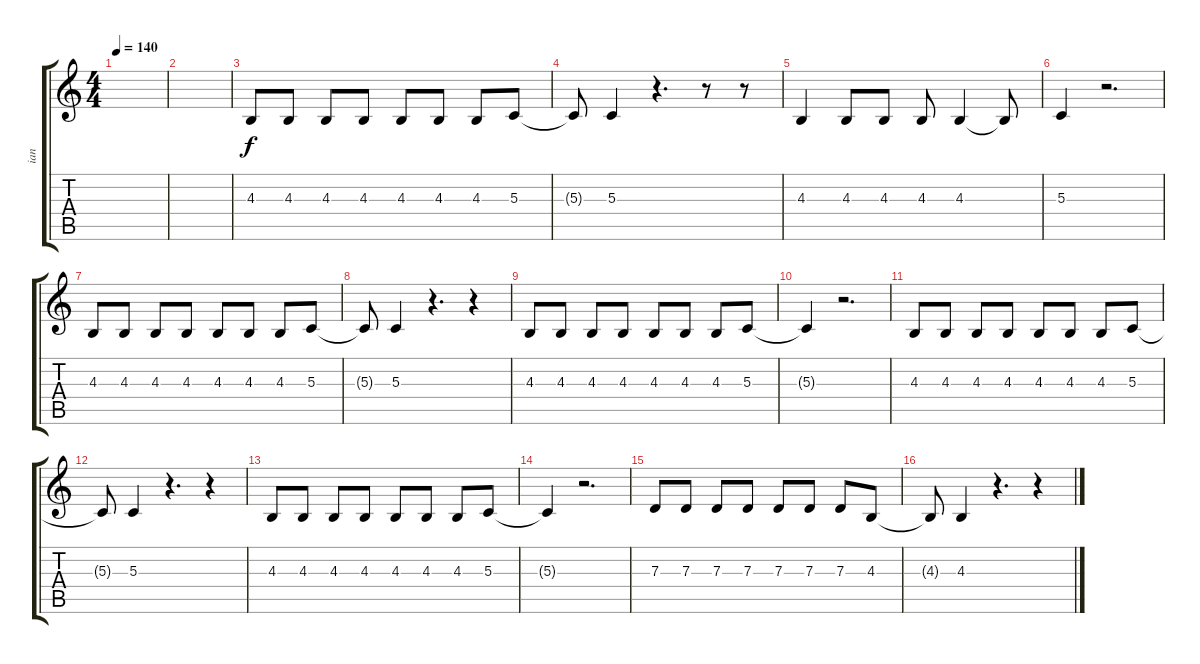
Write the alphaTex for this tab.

\track ("ian" "ian") {instrument lead2sawtooth}
\staff {score tabs}
\tuning (E4 B3 G3 D3 A2 E2) {hide}
\ts (4 4)
\tempo 140
\clef g2
\ks c
|
|
4.3.8 4.3.8 4.3.8 4.3.8 4.3.8 4.3.8 4.3.8 5.3.8 |
5.3{t}.8 5.3.4 r.4{d} r.8 r.8 |
4.3.4 4.3.8 4.3.8 4.3.8 4.3.4 4.3{t}.8 |
5.3.4 r.2{d} |
4.3.8 4.3.8 4.3.8 4.3.8 4.3.8 4.3.8 4.3.8 5.3.8 |
5.3{t}.8 5.3.4 r.4{d} r.4 |
4.3.8 4.3.8 4.3.8 4.3.8 4.3.8 4.3.8 4.3.8 5.3.8 |
5.3{t}.4 r.2{d} |
4.3.8 4.3.8 4.3.8 4.3.8 4.3.8 4.3.8 4.3.8 5.3.8 |
5.3{t}.8 5.3.4 r.4{d} r.4 |
4.3.8 4.3.8 4.3.8 4.3.8 4.3.8 4.3.8 4.3.8 5.3.8 |
5.3{t}.4 r.2{d} |
7.3.8 7.3.8 7.3.8 7.3.8 7.3.8 7.3.8 7.3.8 4.3.8 |
4.3{t}.8 4.3.4 r.4{d} r.4
